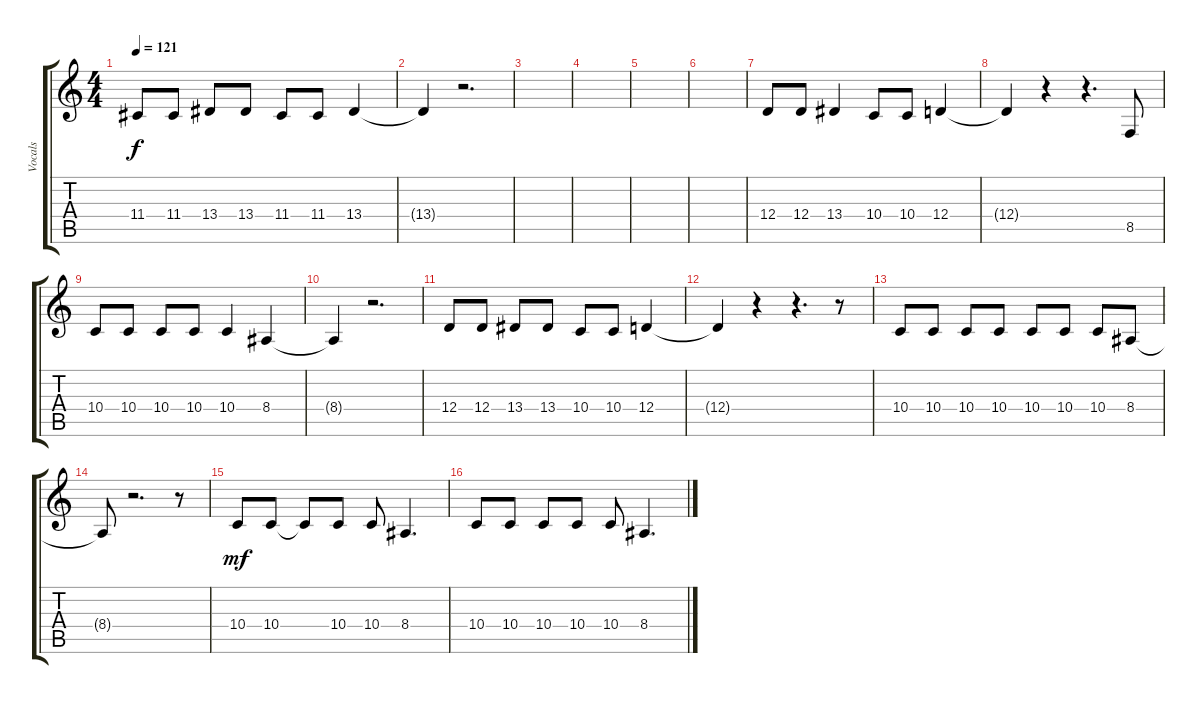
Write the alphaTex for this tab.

\track ("Vocals" "Vocals") {instrument tenorsax}
\staff {score tabs}
\tuning (E4 B3 G3 D3 A2 E2) {hide}
\ts (4 4)
\tempo 121
\clef g2
\ks c
11.4.8{dy f} 11.4.8 13.4.8 13.4.8 11.4.8 11.4.8 13.4.4 |
13.4{t}.4 r.2{d} |
|
|
|
|
12.4.8 12.4.8 13.4.4 10.4.8 10.4.8 12.4.4 |
12.4{t}.4 r.4 r.4{d} 8.5.8 |
10.4.8 10.4.8 10.4.8 10.4.8 10.4.4 8.4.4 |
8.4{t}.4 r.2{d} |
12.4.8 12.4.8 13.4.8 13.4.8 10.4.8 10.4.8 12.4.4 |
12.4{t}.4 r.4 r.4{d} r.8 |
10.4.8 10.4.8 10.4.8 10.4.8 10.4.8 10.4.8 10.4.8 8.4.8 |
8.4{t}.8 r.2{d} r.8 |
10.4.8{dy mf} 10.4.8 10.4{t}.8 10.4.8 10.4.8 8.4.4{d} |
10.4.8 10.4.8 10.4.8 10.4.8 10.4.8 8.4.4{d}
